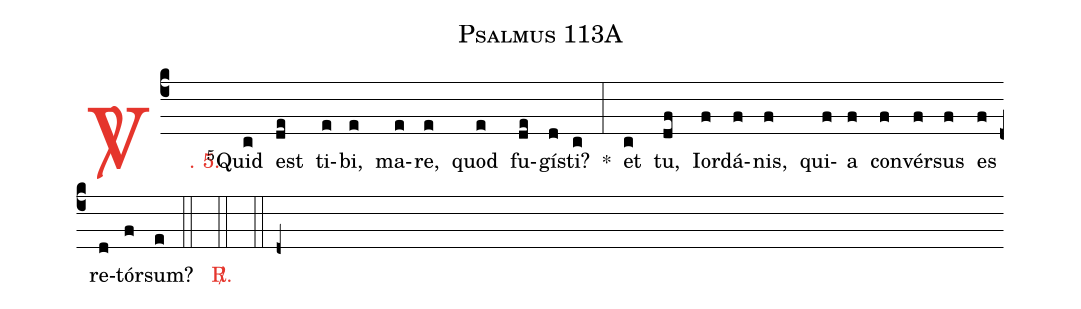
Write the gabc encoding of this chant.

name: Psalmus 113A;
%%
(c4)

<c><sp>V/</sp>. 5.</c>() <v>\VSup{5}</v>Quid(c) est(de) ti(e)bi,(e) ma(e)re,(e) quod(e) fu(de)gí(d)sti?(c) *(:) et(c) tu,(df) Ior(f)dá(f)nis,(f) qui(f)a(f) con(f)vér(f)sus(f) es(f) re(d)tór(f)sum?(e)

(::)

<c><sp>R/</sp>.</c>(::)

(::)

(d+)
